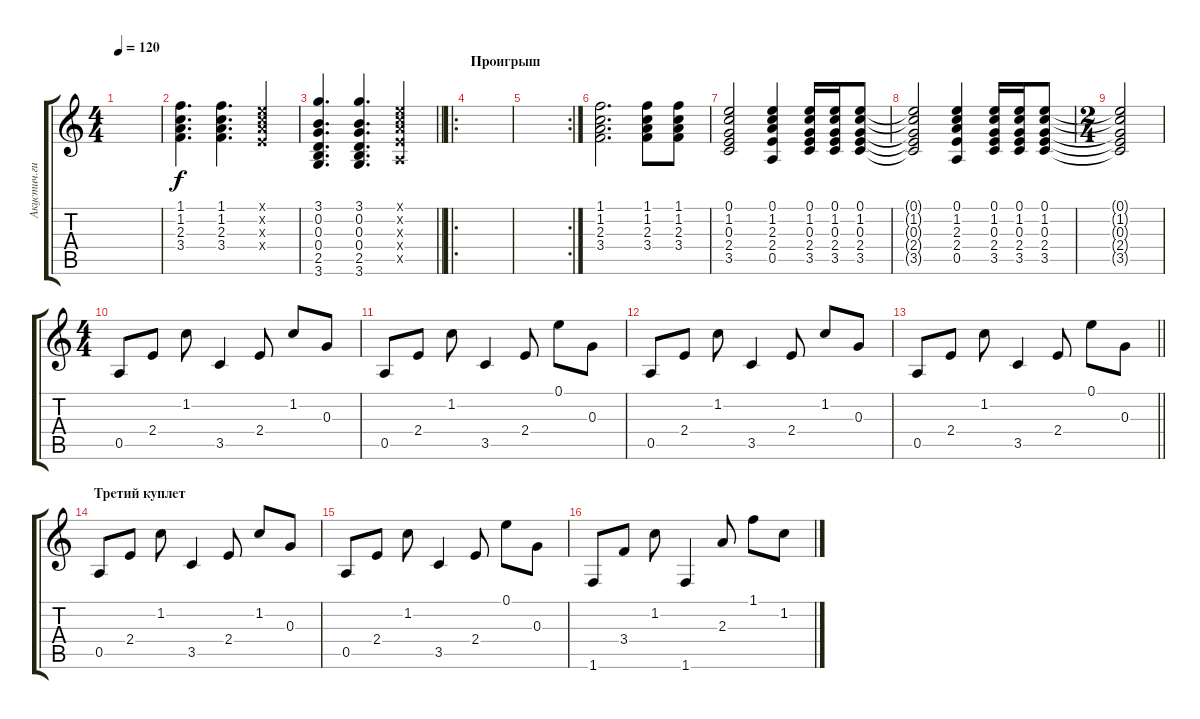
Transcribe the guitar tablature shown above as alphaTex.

\track ("Акустич.гитара" "Акустич.ги") {instrument acousticguitarsteel}
\staff {score tabs}
\tuning (E4 B3 G3 D3 A2 E2) {hide}
\ts (4 4)
\tempo 120
\clef g2
\ks c
|
(1.1 1.2 2.3 3.4).4{d} (1.1 1.2 2.3 3.4).4{d} (0.1{x} 1.2{x} 2.3{x} 2.4{x}).4 |
\barLineRight lightlight
(3.1 0.2 0.3 0.4 2.5 3.6).4{d} (3.1 0.2 0.3 0.4 2.5 3.6).4{d} (0.1{x} 1.2{x} 2.3{x} 2.4{x} 0.5{x}).4 |
\ro
\section ("" "Проигрыш")
|
\rc 2
|
(1.1 1.2 2.3 3.4).2{d} (1.1 1.2 2.3 3.4).8 (1.1 1.2 2.3 3.4).8 |
(0.1 1.2 0.3 2.4 3.5).2 (0.1 1.2 2.3 2.4 0.5).4 (0.1 1.2 0.3 2.4 3.5).16 (0.1 1.2 0.3 2.4 3.5).16 (0.1 1.2 0.3 2.4 3.5).8 |
(0.1{t} 1.2{t} 0.3{t} 2.4{t} 3.5{t}).2 (0.1 1.2 2.3 2.4 0.5).4 (0.1 1.2 0.3 2.4 3.5).16 (0.1 1.2 0.3 2.4 3.5).16 (0.1 1.2 0.3 2.4 3.5).8 |
\ts (2 4)
(0.1{t} 1.2{t} 0.3{t} 2.4{t} 3.5{t}).2 |
\ts (4 4)
0.5.8 2.4.8 1.2.8 3.5.4 2.4.8 1.2.8 0.3.8 |
0.5.8 2.4.8 1.2.8 3.5.4 2.4.8 0.1.8 0.3.8 |
0.5.8 2.4.8 1.2.8 3.5.4 2.4.8 1.2.8 0.3.8 |
\barLineRight lightlight
0.5.8 2.4.8 1.2.8 3.5.4 2.4.8 0.1.8 0.3.8 |
\section ("" "Третий куплет")
0.5.8 2.4.8 1.2.8 3.5.4 2.4.8 1.2.8 0.3.8 |
0.5.8 2.4.8 1.2.8 3.5.4 2.4.8 0.1.8 0.3.8 |
1.6.8 3.4.8 1.2.8 1.6.4 2.3.8 1.1.8 1.2.8
